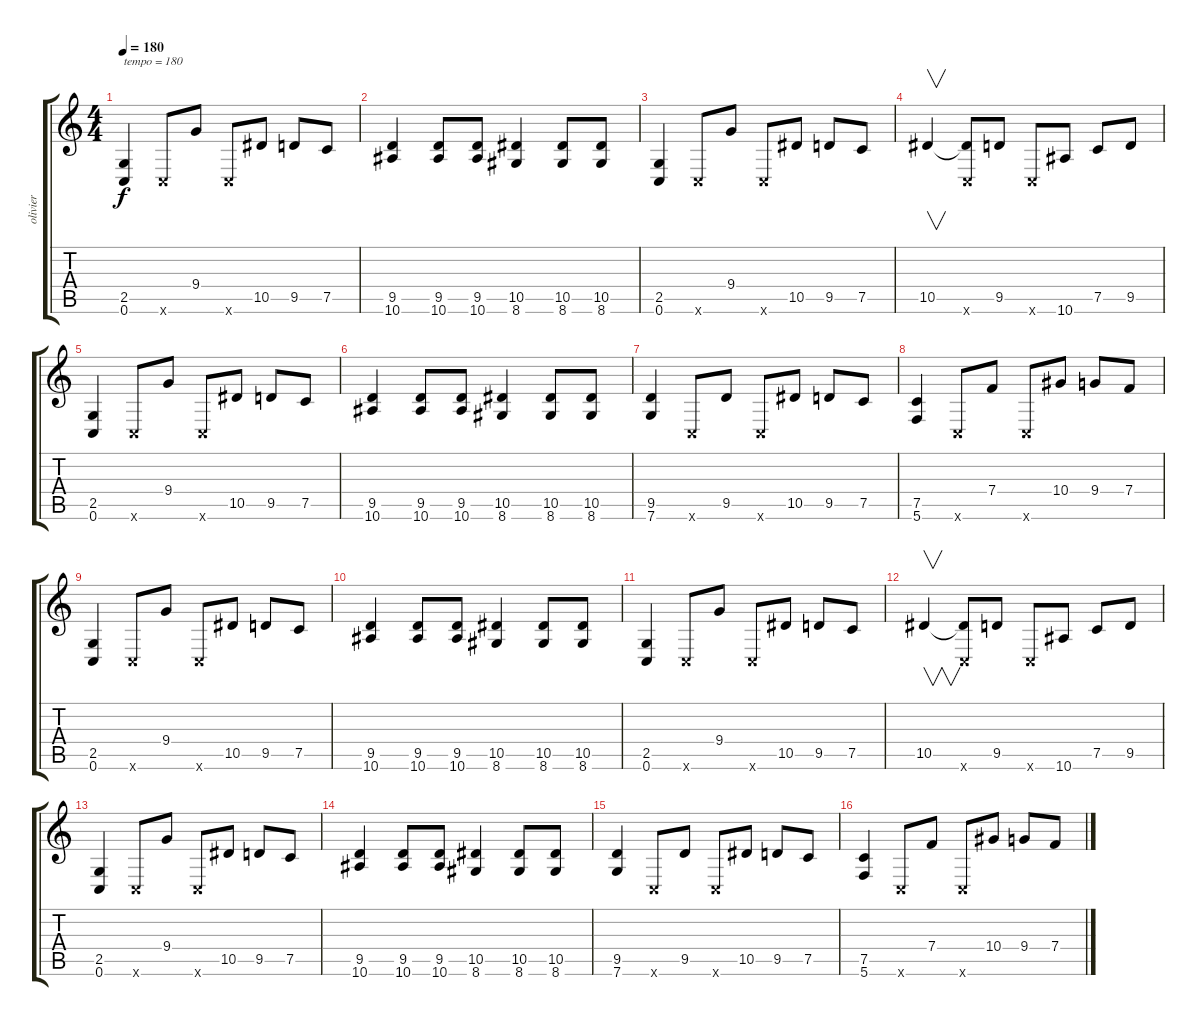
\track ("olivier" "olivier") {instrument distortionguitar}
\staff {score tabs}
\tuning (C4 G3 Eb3 Bb2 F2 C2) {hide}
\ts (4 4)
\tempo 180
\clef g2
\ks c
(2.5 0.6).4{txt "tempo = 180" dy f instrument distortionguitar} 0.6{x}.8 9.4.8 0.6{x}.8 10.5.8 9.5.8 7.5.8 |
(9.5 10.6).4 (9.5 10.6).8 (9.5 10.6).8 (10.5 8.6).4 (10.5 8.6).8 (10.5 8.6).8 |
(2.5 0.6).4 0.6{x}.8 9.4.8 0.6{x}.8 10.5.8 9.5.8 7.5.8 |
10.5.4{v} (10.5{t} 0.6{x}).8 9.5.8 0.6{x}.8 10.6.8 7.5.8 9.5.8 |
(2.5 0.6).4 0.6{x}.8 9.4.8 0.6{x}.8 10.5.8 9.5.8 7.5.8 |
(9.5 10.6).4 (9.5 10.6).8 (9.5 10.6).8 (10.5 8.6).4 (10.5 8.6).8 (10.5 8.6).8 |
(9.5 7.6).4 0.6{x}.8 9.5.8 0.6{x}.8 10.5.8 9.5.8 7.5.8 |
(7.5 5.6).4 0.6{x}.8 7.4.8 0.6{x}.8 10.4.8 9.4.8 7.4.8 |
(2.5 0.6).4 0.6{x}.8 9.4.8 0.6{x}.8 10.5.8 9.5.8 7.5.8 |
(9.5 10.6).4 (9.5 10.6).8 (9.5 10.6).8 (10.5 8.6).4 (10.5 8.6).8 (10.5 8.6).8 |
(2.5 0.6).4 0.6{x}.8 9.4.8 0.6{x}.8 10.5.8 9.5.8 7.5.8 |
10.5.4{v} (10.5{t} 0.6{x}).8 9.5.8 0.6{x}.8 10.6.8 7.5.8 9.5.8 |
(2.5 0.6).4 0.6{x}.8 9.4.8 0.6{x}.8 10.5.8 9.5.8 7.5.8 |
(9.5 10.6).4 (9.5 10.6).8 (9.5 10.6).8 (10.5 8.6).4 (10.5 8.6).8 (10.5 8.6).8 |
(9.5 7.6).4 0.6{x}.8 9.5.8 0.6{x}.8 10.5.8 9.5.8 7.5.8 |
(7.5 5.6).4 0.6{x}.8 7.4.8 0.6{x}.8 10.4.8 9.4.8 7.4.8
